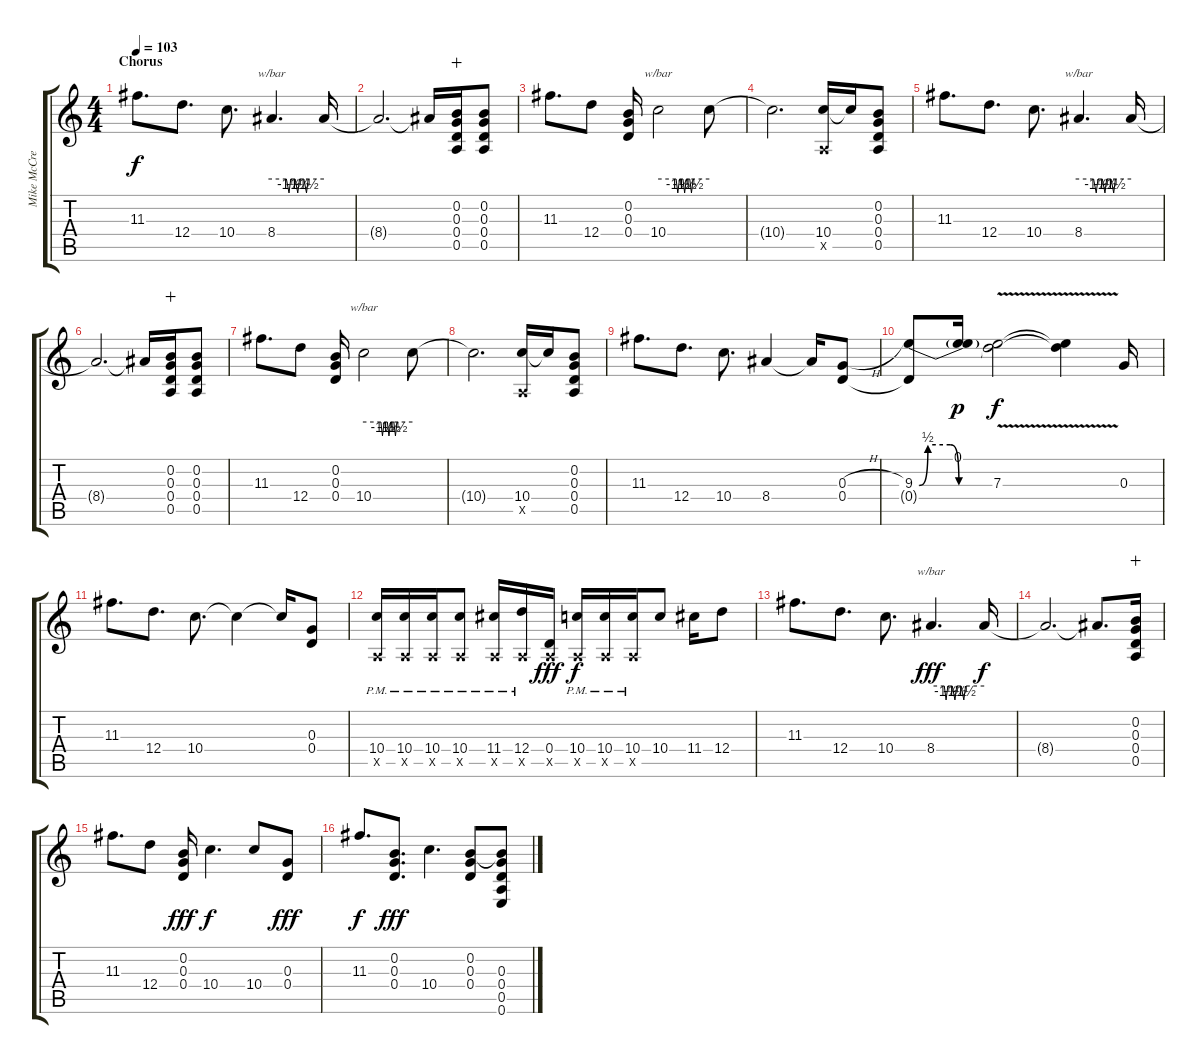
\track ("Mike McCready" "Mike McCre") {instrument electricguitarjazz}
\staff {score tabs}
\tuning (E4 B3 G3 D3 A2 E2) {hide}
\ts (4 4)
\section ("" "Chorus")
\tempo 103
\clef g2
\ks c
11.3.8{d dy f volume 11 instrument electricguitarjazz} 12.4.8{d} 10.4.8{d} 8.4.4{d tbe (custom default 0 0 17 0 20 -6 22 0 27 0 30 -6 32 0 37 0 40 -6 42 0 60 0)} 8.4{t}.16 |
8.4{t}.2{d} 8.4{t}.16 (0.2 0.3 0.4 0.5).16{wahc} (0.2 0.3 0.4 0.5).8 |
11.3.8{d} 12.4.8 (0.2 0.3 0.4).16 10.4.2{tbe (custom default 0 0 21 0 23 -6 25 0 29 0 31 -6 33 0 37 0 39 -6 41 0 60 0)} 10.4{t}.8 |
10.4{t}.2{d} (10.4 0.5{x}).16 10.4{t}.16 (0.2 0.3 0.4 0.5).8 |
11.3.8{d volume 11 instrument electricguitarjazz} 12.4.8{d} 10.4.8{d} 8.4.4{d tbe (custom default 0 0 17 0 20 -6 22 0 27 0 30 -6 32 0 37 0 40 -6 42 0 60 0)} 8.4{t}.16 |
8.4{t}.2{d} 8.4{t}.16 (0.2 0.3 0.4 0.5).16{wahc} (0.2 0.3 0.4 0.5).8 |
11.3.8{d} 12.4.8 (0.2 0.3 0.4).16 10.4.2{tbe (custom default 0 0 21 0 23 -6 25 0 29 0 31 -6 33 0 37 0 39 -6 41 0 60 0)} 10.4{t}.8 |
10.4{t}.2{d} (10.4 0.5{x}).16 10.4{t}.16 (0.2 0.3 0.4 0.5).8 |
11.3.8{d} 12.4.8{d} 10.4.8{d} 8.4.4 8.4{t}.16 (0.3{h} 0.4).8 |
(9.3{be (custom 0 0 7 2 25 2 32 0 60 0)} 0.4{t}).8 (0.1 9.3{t}).16{dy p} (0.1{t} 7.3{v}).2{dy f} (0.1{t} 7.3{t}).4 0.3.16 |
11.3.8{d} 12.4.8{d} 10.4.8{d} 10.4{t}.4 10.4{t}.16 (0.3 0.4).8 |
(10.4{pm} 0.5{x}).16 (10.4{pm} 0.5{x}).16 (10.4{pm} 0.5{x}).16 (10.4{pm} 0.5{x}).8 (11.4{pm} 0.5{x}).16 (12.4{pm} 0.5{x}).16 (0.4 0.5{x}).16{dy fff} (10.4{pm} 0.5{x}).16{dy f} (10.4{pm} 0.5{x}).16 (10.4{pm} 0.5{x}).16 10.4.8 11.4.16 12.4.8 |
11.3.8{d} 12.4.8{d} 10.4.8{d} 8.4.4{d tbe (custom default 0 0 15 0 17 -6 19 0 24 0 27 -6 29 0 34 0 37 -6 39 0 60 0) dy fff} 8.4{t}.16{dy f} |
8.4{t}.2{d} 8.4{t}.8{d} (0.2 0.3 0.4 0.5).16{wahc} |
11.3.8{d} 12.4.8 (0.2 0.3 0.4).16{dy fff} 10.4.4{d dy f} 10.4.8 (0.3 0.4).8{dy fff} |
11.3.8{d dy f} (0.2 0.3 0.4).8{d dy fff} 10.4.4{d} (0.2 0.3 0.4).8 (0.2{t} 0.3 0.4 0.5 0.6).8
